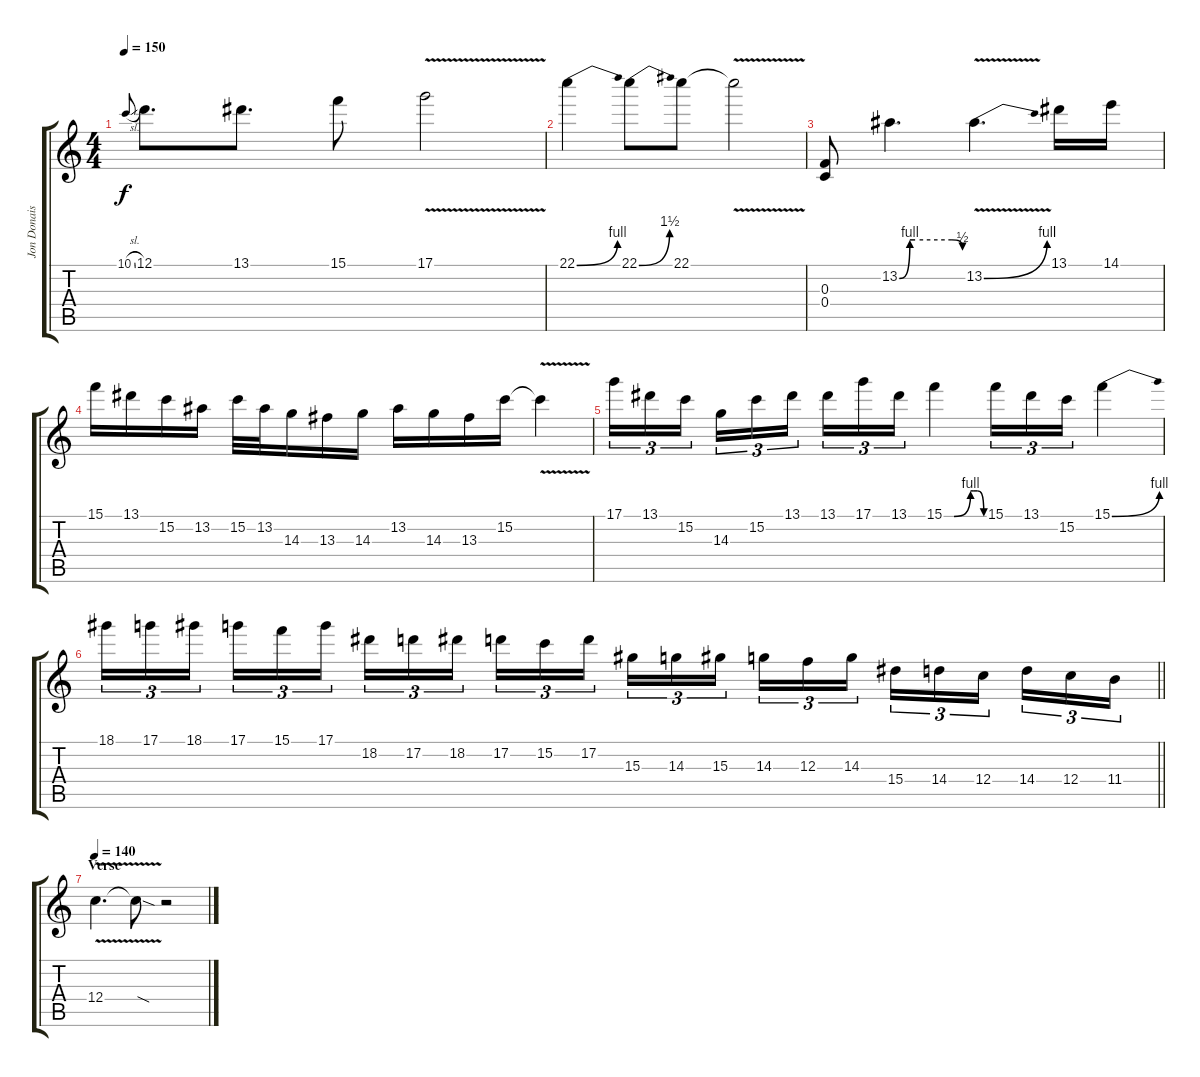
\track ("Jon Donais Solo" "Jon Donais") {instrument distortionguitar}
\staff {score tabs}
\tuning (D4 A3 F3 C3 G2 C2) {hide}
\ts (4 4)
\tempo 150
\clef g2
\ks c
10.1{sl}.8{gr onbeat dy f} 12.1.8{d} 13.1.8{d} 15.1.8 17.1{v}.2 |
22.1{be (bend 0 0 60 4)}.4 22.1{be (bend 0 0 60 6)}.8 22.1.8 22.1{v t}.2 |
(0.3 0.4).8 13.2{be (custom 0 0 10 4 15 4 50 4 60 2)}.4{d} 13.2{be (bend 0 0 60 4) v}.4{d} 13.1.16 14.1.16 |
15.1.16 13.1.16 15.2.16 13.2.16 15.2.32 13.2.32 14.3.16 13.3.16 14.3.16 13.2.16 14.3.16 13.3.16 15.2.16 15.2{v t}.4 |
17.1.16{tu (3 2)} 13.1.16{tu (3 2)} 15.2.16{tu (3 2) beam splitsecondary} 14.3.16{tu (3 2)} 15.2.16{tu (3 2)} 13.1.16{tu (3 2)} 13.1.16{tu (3 2)} 17.1.16{tu (3 2)} 13.1.16{tu (3 2)} 15.1{be (custom 0 0 15 0 40 4 45 4 50 4 60 0)}.4 15.1.16{tu (3 2)} 13.1.16{tu (3 2)} 15.2.16{tu (3 2)} 15.1{be (bend 0 0 60 4)}.4 |
\barLineRight lightlight
18.1.16{tu (3 2)} 17.1.16{tu (3 2)} 18.1.16{tu (3 2) beam splitsecondary} 17.1.16{tu (3 2)} 15.1.16{tu (3 2)} 17.1.16{tu (3 2)} 18.2.16{tu (3 2)} 17.2.16{tu (3 2)} 18.2.16{tu (3 2) beam splitsecondary} 17.2.16{tu (3 2)} 15.2.16{tu (3 2)} 17.2.16{tu (3 2)} 15.3.16{tu (3 2)} 14.3.16{tu (3 2)} 15.3.16{tu (3 2) beam splitsecondary} 14.3.16{tu (3 2)} 12.3.16{tu (3 2)} 14.3.16{tu (3 2)} 15.4.16{tu (3 2)} 14.4.16{tu (3 2)} 12.4.16{tu (3 2) beam splitsecondary} 14.4.16{tu (3 2)} 12.4.16{tu (3 2)} 11.4.16{tu (3 2)} |
\section ("" "Verse")
\tempo 140
12.4{v}.4{d} 12.4{sod t}.8 r.2
